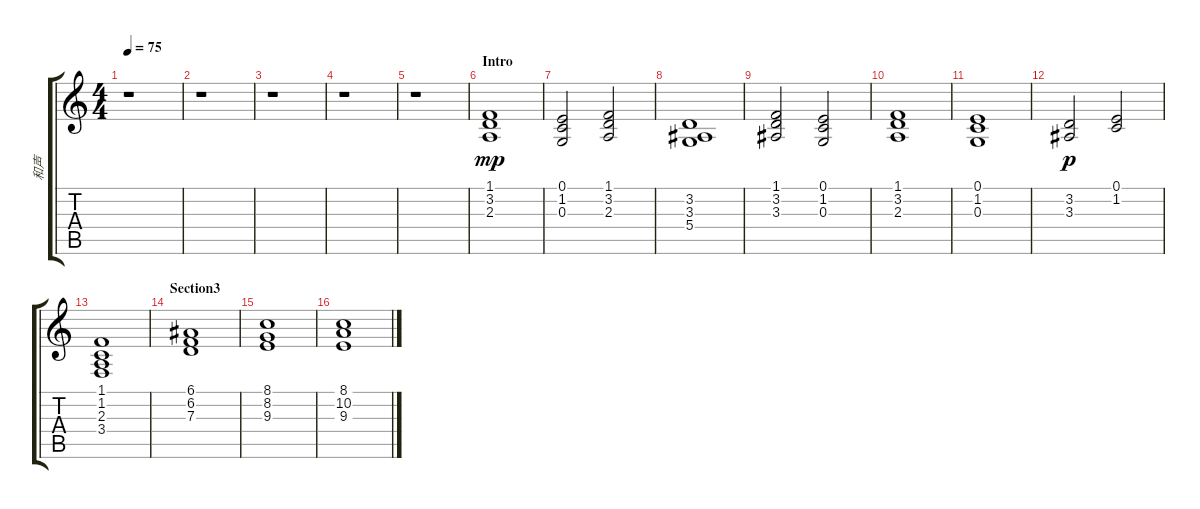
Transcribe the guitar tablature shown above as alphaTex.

\track ("和声" "和声") {instrument choiraahs}
\staff {score tabs}
\tuning (E4 B3 G3 D3 A2 E2) {hide}
\ts (4 4)
\tempo 75
\clef g2
\ks c
r.1{dy mp} |
r.1 |
r.1 |
r.1 |
r.1 |
\section ("" "Intro")
(1.1 3.2 2.3).1 |
(0.1 1.2 0.3).2 (1.1 3.2 2.3).2 |
(3.2 3.3 5.4).1 |
(1.1 3.2 3.3).2 (0.1 1.2 0.3).2 |
(1.1 3.2 2.3).1 |
(0.1 1.2 0.3).1 |
(3.2 3.3).2{dy p} (0.1 1.2).2 |
(1.1 1.2 2.3 3.4).1 |
\section ("" "Section3")
(6.1 6.2 7.3).1 |
(8.1 8.2 9.3).1 |
(8.1 10.2 9.3).1
